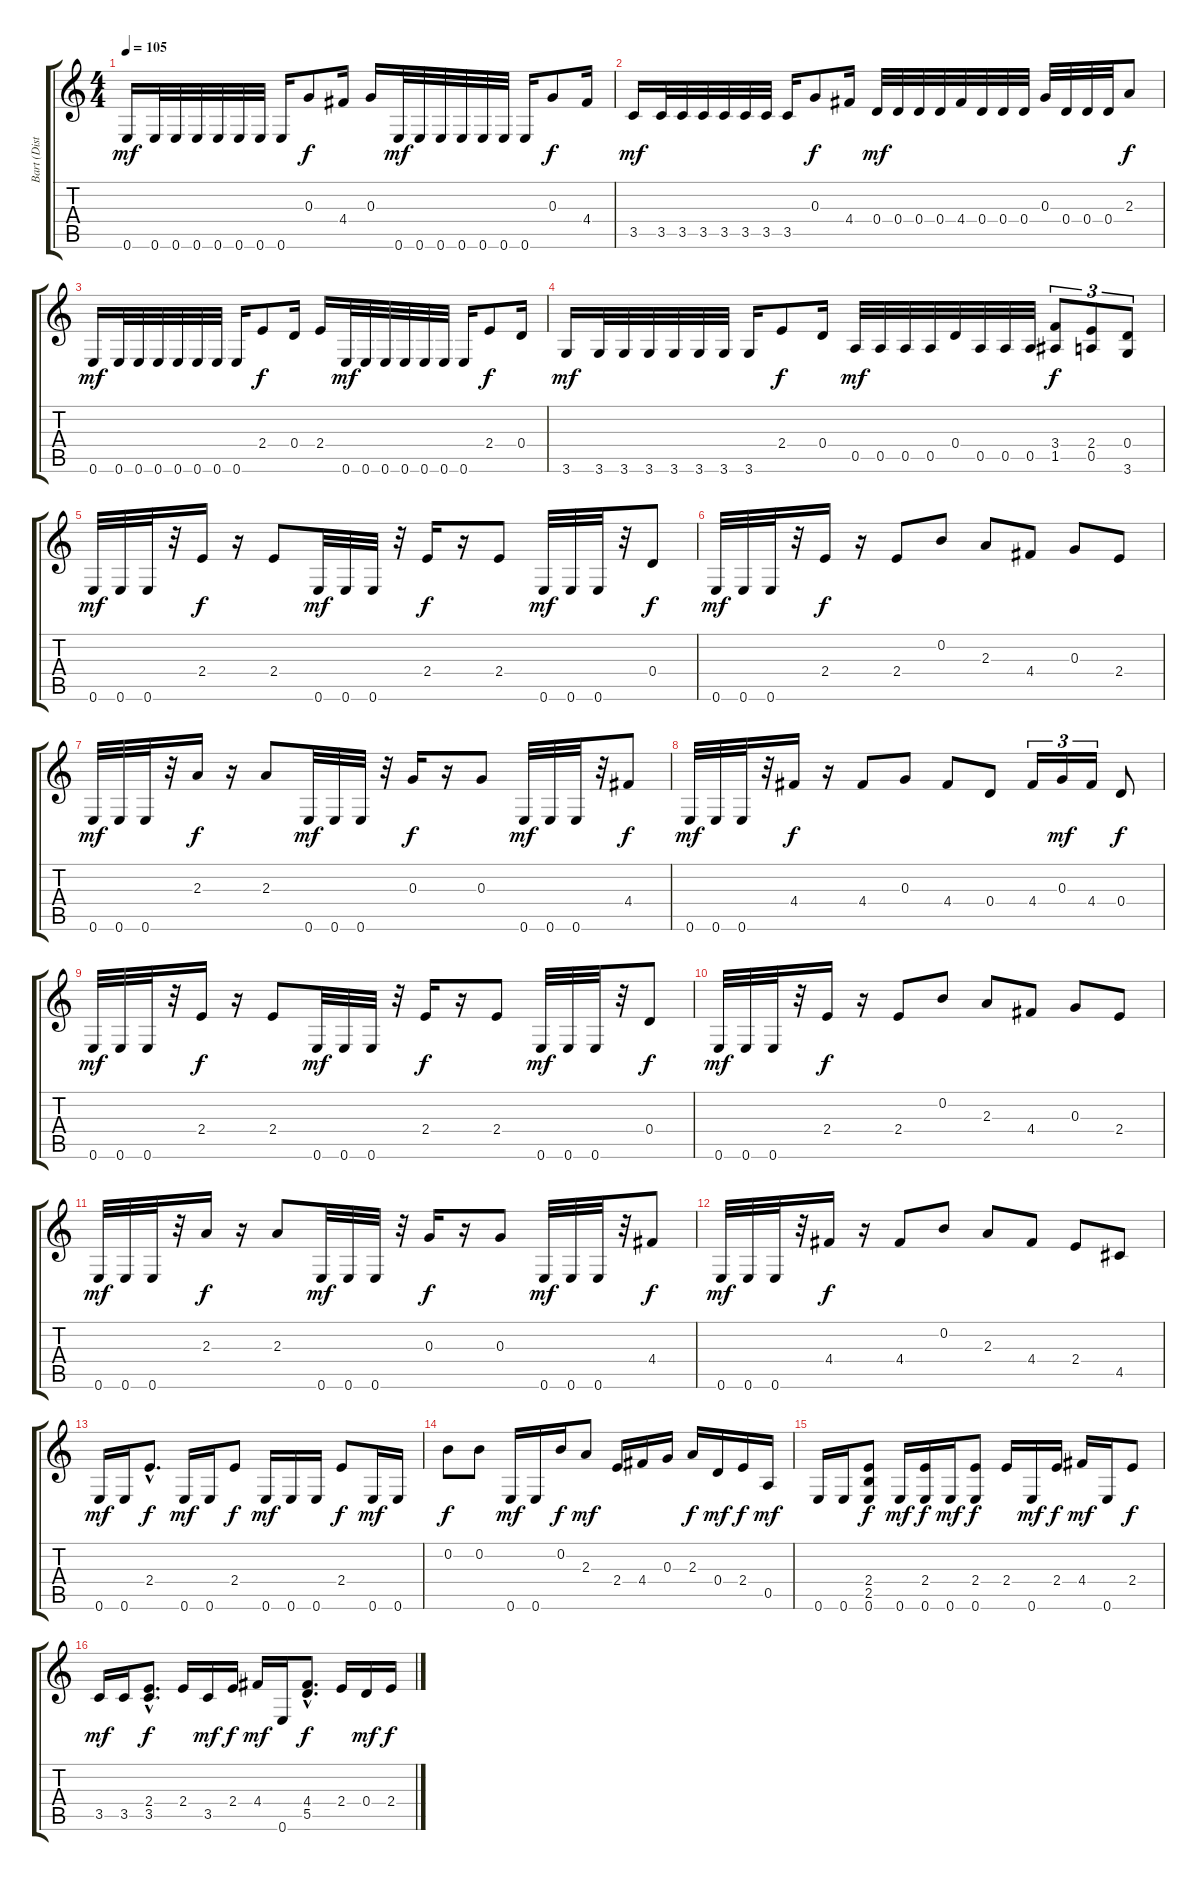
\track ("Bart (Distortion)" "Bart (Dist") {instrument distortionguitar}
\staff {score tabs}
\tuning (E4 B3 G3 D3 A2 E2) {hide}
\ts (4 4)
\tempo 105
\clef g2
\ks c
0.6.16{dy mf} 0.6.32 0.6.32 0.6.32 0.6.32 0.6.32 0.6.32 0.6.16 0.3.8{dy f} 4.4.16 0.3.16 0.6.32{dy mf} 0.6.32 0.6.32 0.6.32 0.6.32 0.6.32 0.6.16 0.3.8{dy f} 4.4.16 |
3.5.16{dy mf} 3.5.32 3.5.32 3.5.32 3.5.32 3.5.32 3.5.32 3.5.16 0.3.8{dy f} 4.4.16 0.4.32{dy mf} 0.4.32 0.4.32 0.4.32 4.4.32 0.4.32 0.4.32 0.4.32 0.3.32 0.4.32 0.4.32 0.4.32 2.3.8{dy f} |
0.6.16{dy mf} 0.6.32 0.6.32 0.6.32 0.6.32 0.6.32 0.6.32 0.6.16 2.4.8{dy f} 0.4.16 2.4.16 0.6.32{dy mf} 0.6.32 0.6.32 0.6.32 0.6.32 0.6.32 0.6.16 2.4.8{dy f} 0.4.16 |
3.6.16{dy mf} 3.6.32 3.6.32 3.6.32 3.6.32 3.6.32 3.6.32 3.6.16 2.4.8{dy f} 0.4.16 0.5.32{dy mf} 0.5.32 0.5.32 0.5.32 0.4.32 0.5.32 0.5.32 0.5.32 (3.4 1.5).8{tu (3 2) dy f} (2.4 0.5).8{tu (3 2)} (0.4 3.6).8{tu (3 2)} |
0.6.32{dy mf} 0.6.32 0.6.32 r.32 2.4.16{dy f} r.16 2.4.8 0.6.32{dy mf} 0.6.32 0.6.32 r.32 2.4.16{dy f} r.16 2.4.8 0.6.32{dy mf} 0.6.32 0.6.32 r.32 0.4.8{dy f} |
0.6.32{dy mf} 0.6.32 0.6.32 r.32 2.4.16{dy f} r.16 2.4.8 0.2.8 2.3.8 4.4.8 0.3.8 2.4.8 |
0.6.32{dy mf} 0.6.32 0.6.32 r.32 2.3.16{dy f} r.16 2.3.8 0.6.32{dy mf} 0.6.32 0.6.32 r.32 0.3.16{dy f} r.16 0.3.8 0.6.32{dy mf} 0.6.32 0.6.32 r.32 4.4.8{dy f} |
0.6.32{dy mf} 0.6.32 0.6.32 r.32 4.4.16{dy f} r.16 4.4.8 0.3.8 4.4.8 0.4.8 4.4.16{tu (3 2)} 0.3.16{tu (3 2) dy mf} 4.4.16{tu (3 2)} 0.4.8{dy f} |
0.6.32{dy mf} 0.6.32 0.6.32 r.32 2.4.16{dy f} r.16 2.4.8 0.6.32{dy mf} 0.6.32 0.6.32 r.32 2.4.16{dy f} r.16 2.4.8 0.6.32{dy mf} 0.6.32 0.6.32 r.32 0.4.8{dy f} |
0.6.32{dy mf} 0.6.32 0.6.32 r.32 2.4.16{dy f} r.16 2.4.8 0.2.8 2.3.8 4.4.8 0.3.8 2.4.8 |
0.6.32{dy mf} 0.6.32 0.6.32 r.32 2.3.16{dy f} r.16 2.3.8 0.6.32{dy mf} 0.6.32 0.6.32 r.32 0.3.16{dy f} r.16 0.3.8 0.6.32{dy mf} 0.6.32 0.6.32 r.32 4.4.8{dy f} |
0.6.32{dy mf} 0.6.32 0.6.32 r.32 4.4.16{dy f} r.16 4.4.8 0.2.8 2.3.8 4.4.8 2.4.8 4.5.8 |
0.6.16{dy mf} 0.6.16 2.4{hac}.8{d dy f} 0.6.16{dy mf} 0.6.16 2.4.8{dy f} 0.6.16{dy mf} 0.6.16 0.6.16 2.4.8{dy f} 0.6.16{dy mf} 0.6.16 |
0.2.8{dy f} 0.2.8 0.6.16{dy mf} 0.6.16 0.2.16{dy f} 2.3.8{dy mf} 2.4.16 4.4.16 0.3.16 2.3.16{dy f} 0.4.16{dy mf} 2.4.16{dy f} 0.5.16{dy mf} |
0.6.16 0.6.16 (2.4 2.5 0.6).8{dy f} 0.6.16{dy mf} (2.4 0.6).16{dy f} 0.6.16{dy mf} (2.4 0.6).8{dy f} 2.4.16 0.6.16{dy mf} 2.4.16{dy f} 4.4.16{dy mf} 0.6.16 2.4.8{dy f} |
3.5.16{dy mf} 3.5.16 (2.4{hac} 3.5{hac}).8{d dy f} 2.4.16 3.5.16{dy mf} 2.4.16{dy f} 4.4.16{dy mf} 0.6.16 (4.4{hac} 5.5{hac}).8{d dy f} 2.4.16 0.4.16{dy mf} 2.4.16{dy f}
